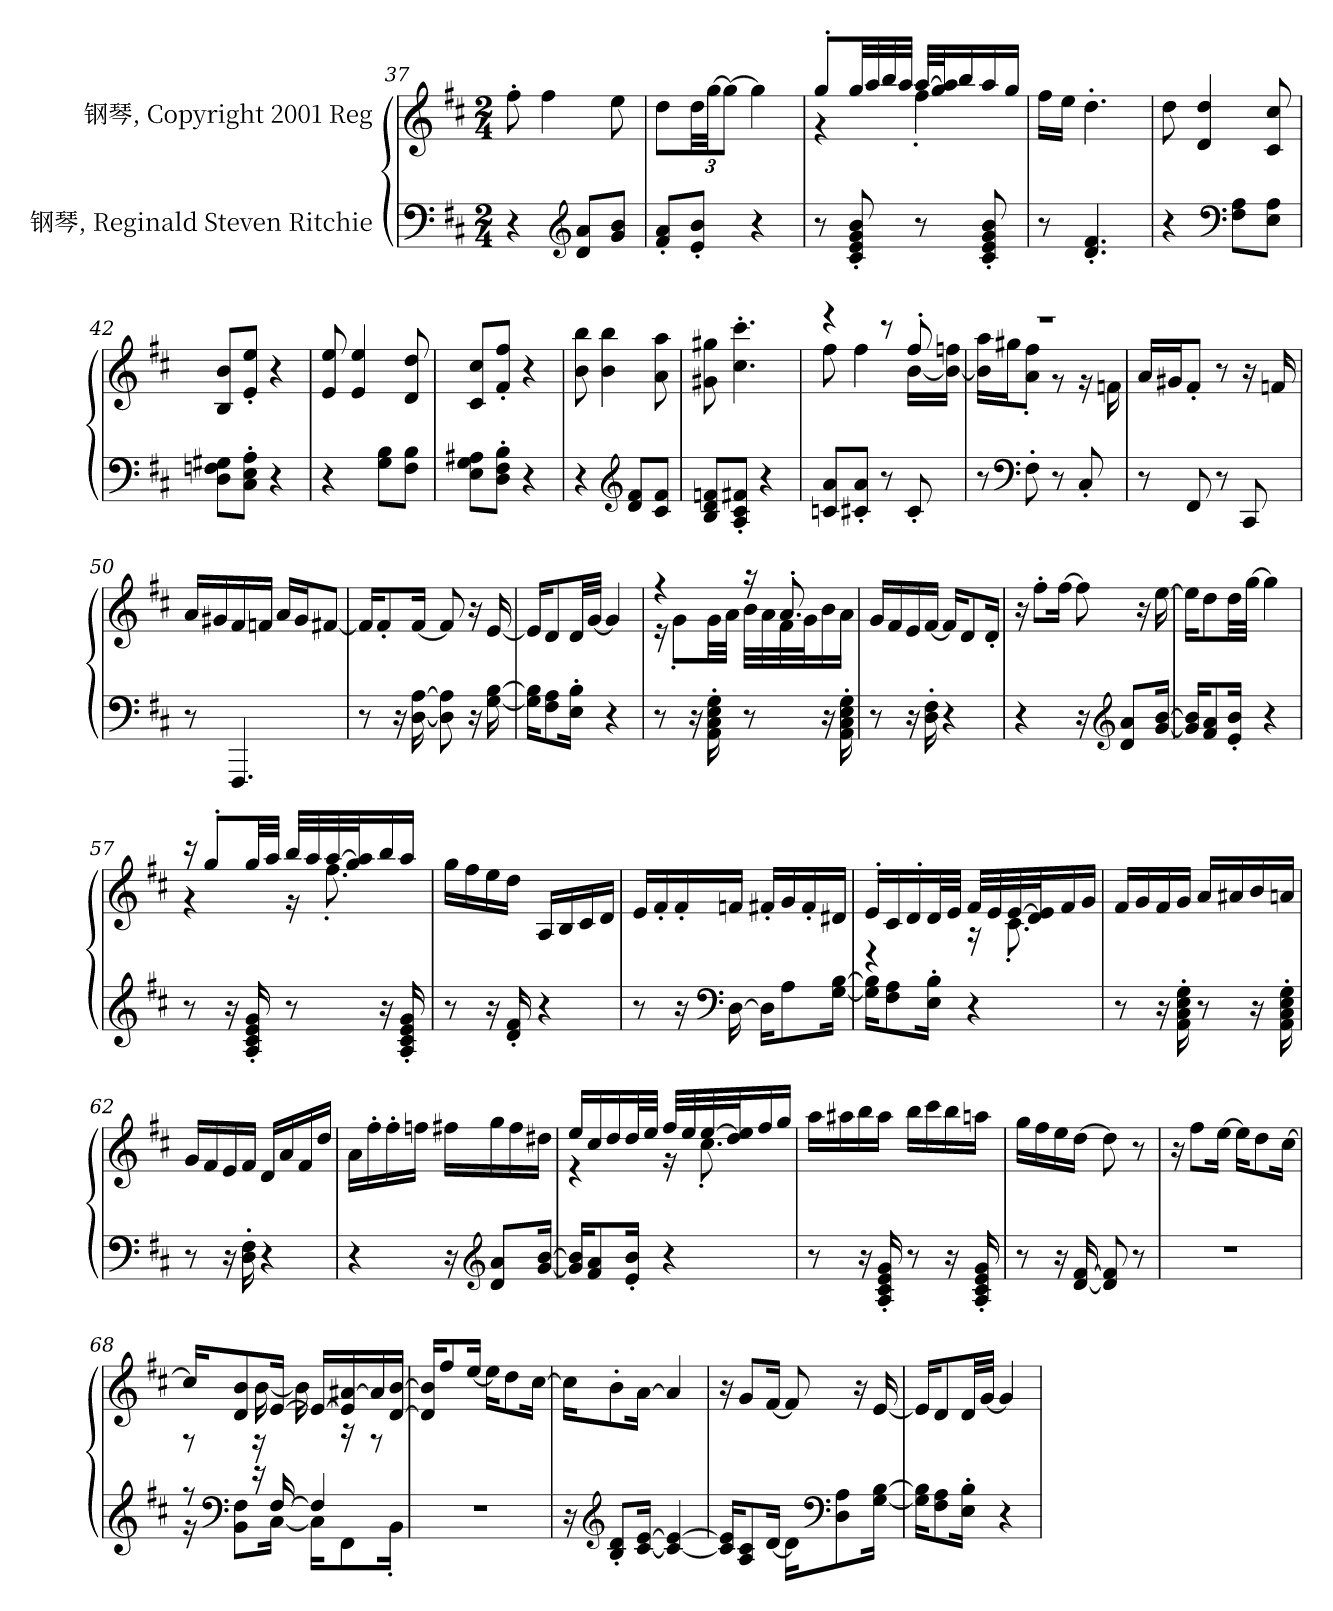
**kern	**kern
*part2	*part1
*staff2	*staff1
*I"钢琴, Reginald Steven Ritchie	*I"钢琴, Copyright 2001 Reg
*clefF4	*clefG2
*k[f#c#]	*k[f#c#]
*M2/4	*M2/4
=37	=37
4r	8ff#'\
.	4ff#\
*clefG2	*
8d/ 8a/L	.
8g/ 8b/J	8ee\
!!LO:LB:g=z
=38	=38
8f#/' 8a/'L	8dd\L
*	*Xbrackettup
8e/' 8b/'J	48dd\LL
.	[48gg\JJ
.	12gg\J_
4r	4gg\]
=39	=39
*	*^
8r	8gg'/L	4r
8c#/' 8e/' 8g/' 8b/'	32gg/LL	.
.	32aa/	.
.	32bb/	.
.	32aa/JJJ	.
8r	[32aa/LLL	4ff#'\
.	32gg/ 32aa/]J	.
.	16bb/	.
8c#/' 8e/' 8g/' 8b/'	16aa/	.
.	16gg/JJ	.
*	*v	*v
=40	=40
8r	16ff#\LL
.	16ee\JJ
4.d/' 4.f#/'	4.dd'\
=41	=41
4r	8dd\
.	4d/ 4dd/
*clefF4	*
8F#\ 8A\L	.
8E\ 8A\J	8c#/ 8cc#/
=42	=42
8D\ 8Fn\ 8G#X\L	8B/ 8b/L
8C#\' 8E\' 8A\'J	8e/' 8ee/'J
4r	4r
=43	=43
4r	8e/ 8ee/
.	4e/ 4ee/
8G\ 8B\L	.
8F#\ 8B\J	8d/ 8dd/
!!LO:LB:g=z
=44	=44
8E\ 8G\ 8A#X\L	8c#/ 8cc#/L
8D\' 8F#\' 8B\'J	8f#/' 8ff#/'J
4r	4r
=45	=45
4r	8b\ 8bb\
.	4b\ 4bb\
*clefG2	*
8d/ 8f#/L	.
8c#/ 8f#/J	8a\ 8aa\
=46	=46
8B/ 8d/ 8fn/L	8g#X\ 8gg#X\
8A/' 8c#/' 8f#X/'J	4.cc#\' 4.ccc#\'
4r	.
=47	=47
*	*^
8cn/ 8a/L	4r	8ff#\
8c#X/' 8a/'J	.	4ff#\
8r	8r	.
8c#'/	8ff#'/	[16b\LL
.	.	16b\_ 16ffn\JJ
=48	=48	=48
8r	2r	16b\] 16aa\LL
.	.	16gg#X\J
*clefF4	*	*
8F#'\	.	8a\' 8ff#\'J
8r	.	8r
8C#'/	.	16r
.	.	16fn\
*	*v	*v
=49	=49
8r	16a/LL
.	16g#X/J
8FF#/	8f#'/J
8r	8r
8CC#/	16r
.	16fn/
!!LO:LB:g=z
=50	=50
8r	16a/LL
.	16g#X/
4.FFF#/	16f#/
.	16fn/JJ
.	16a/LL
.	16g#/J
.	[8f#X/J
=51	=51
8r	16f#/KL]
.	8f#'/
16r	.
[16D\ [16A\	[16f#/Jk
8D\] 8A\]	8f#/]
16r	16r
[16G\ [16B\	[16e/
=52	=52
16G\] 16B\]KL	16e/KL]
8F#\ 8A\	8d/
16E\' 16B\'Jk	32d/LL
.	[32g/JJJ
4r	4g/]
=53	=53
*	*^
8r	4r	16r
.	.	8g'\L
16r	.	.
16AA\' 16C#\' 16E\' 16G\'	.	32g\LL
.	.	32a\JJJ
8r	16r	32b\LLL
.	.	32a\
.	8.a'/	32f#\
.	.	32g\J
16r	.	16b\
16AA\' 16C#\' 16E\' 16G\'	.	16a\JJ
*	*v	*v
=54	=54
8r	16g/LL
.	16f#/
16r	16e/
16D\' 16F#\'	[16f#/JJ
4r	16f#/KL]
.	8d/
.	16d'/Jk
!!LO:LB:g=z
=55	=55
4r	16r
.	8ff#'\L
.	[16ff#\Jk
16r	8ff#\]
*clefG2	*
8d/ 8a/L	.
.	16r
[16g/ [16b/Jk	[16ee\
=56	=56
16g/] 16b/]KL	16ee\KL]
8f#/ 8a/	8dd\
16e/' 16b/'Jk	32dd\LL
.	[32gg\JJJ
4r	4gg\]
=57	=57
*	*^
8r	16r	4r
.	8gg'/L	.
16r	.	.
16A/' 16c#/' 16e/' 16g/'	32gg/LL	.
.	32aa/JJJ	.
8r	32bb/LLL	16r
.	32aa/	.
.	[32aa/	8.ff#'\
.	32gg/ 32aa/]J	.
16r	16bb/	.
16A/' 16c#/' 16e/' 16g/'	16aa/JJ	.
*	*v	*v
=58	=58
8r	16gg\LL
.	16ff#\
16r	16ee\
16d/' 16f#/'	16dd\JJ
4r	16A/LL
.	16B/
.	16c#/
.	16d/JJ
!!LO:LB:g=z
=59	=59
8r	16e/LL
.	16f#'/
16r	16f#'/
*clefF4	*
[16D\	16fn/JJ
16D\KL]	16f#X'/LL
8A\	16g/
.	16f#'/
[16G\ [16B\Jk	16d#X/JJ
=60	=60
*	*^
16G\] 16B\]KL	16e'/LL	4r
8F#\ 8A\	16c#/	.
.	16d'/	.
16E\' 16B\'Jk	32d/L	.
.	32e/JJJ	.
4r	32f#/LLL	16r
.	32e/	.
.	[32e/	8.c#'\
.	32d/ 32e/]J	.
.	16f#/	.
.	16g/JJ	.
*	*v	*v
=61	=61
8r	16f#/LL
.	16g/
16r	16f#/
16AA\' 16C#\' 16E\' 16G\'	16g/JJ
8r	16a/LL
.	16a#X/
16r	16b/
16AA\' 16C#\' 16E\' 16G\'	16an/JJ
=62	=62
8r	16g/LL
.	16f#/
16r	16e/
16D\' 16F#\'	16f#/JJ
4r	16d/LL
.	16a/
.	16f#/
.	16dd/JJ
!!LO:PB:g=z
=63	=63
4r	16a\LL
.	16ff#'\
.	16ff#'\
.	16ffn\JJ
16r	16ff#X\LL
*clefG2	*
8d/ 8a/L	16gg\
.	16ff#\
[16g/ [16b/Jk	16dd#X\JJ
=64	=64
*	*^
16g/] 16b/]KL	16ee/LL	4r
8f#/ 8a/	16cc#/	.
.	16dd/	.
16e/' 16b/'Jk	32dd/L	.
.	32ee/JJJ	.
4r	32ff#/LLL	16r
.	32ee/	.
.	[32ee/	8.cc#'\
.	32dd/ 32ee/]J	.
.	16ff#/	.
.	16gg/JJ	.
*	*v	*v
=65	=65
8r	16aa\LL
.	16aa#X\
16r	16bb\
16A/' 16c#/' 16e/' 16g/'	16aa#\JJ
8r	16bb\LL
.	16ccc#\
16r	16bb\
16A/' 16c#/' 16e/' 16g/'	16aan\JJ
!!LO:LB:g=z
=66	=66
8r	16gg\LL
.	16ff#\
16r	16ee\
[16d/ [16f#/	[16dd\JJ
8d/] 8f#/]	8dd\]
8r	8r
=67	=67
2r	16r
.	8ff#\L
.	[16ee\Jk
.	16ee\KL]
.	8dd\
.	[16cc#\Jk
=68	=68
*^	*^
8r	16r	16cc#/KL]	8r
*clefF4	*	*	*
.	8BB\ 8F#\L	8d/ 8b/	.
16r	.	.	16r
[16F#/	[16C#\Jk	[16e/Jk	[16b\
4F#/]	16C#\KL]	16e/LL_	16b\]
.	8FF#\	16e/] [16a#X/	16r
.	.	16a#/]	8r
.	16BB'\Jk	[16d/ [16b/JJ	.
*v	*v	*	*
*	*v	*v
=69	=69
2r	16d/] 16b/]KL
.	8ff#/
.	[16ee/Jk
.	16ee\KL]
.	8dd\
.	[16cc#\Jk
!!LO:LB:g=z
=70	=70
16r	16cc#\KL]
*clefG2	*
8B/' 8d/'L	8b'\
[16c#/ [16e/Jk	[16a\Jk
4c#/_ 4e/_	4a/]
=71	=71
16c#/] 16e/]KL	16r
8A/ 8c#/	8g/L
[16d/Jk	[16f#/Jk
16d\KL]	8f#/]
*clefF4	*
8D\ 8A\	.
.	16r
[16G\ [16B\Jk	[16e/
=72	=72
16G\] 16B\]KL	16e/KL]
8F#\ 8A\	8d/
16E\' 16B\'Jk	32d/LL
.	[32g/JJJ
4r	4g/]
=	=
*-	*-
